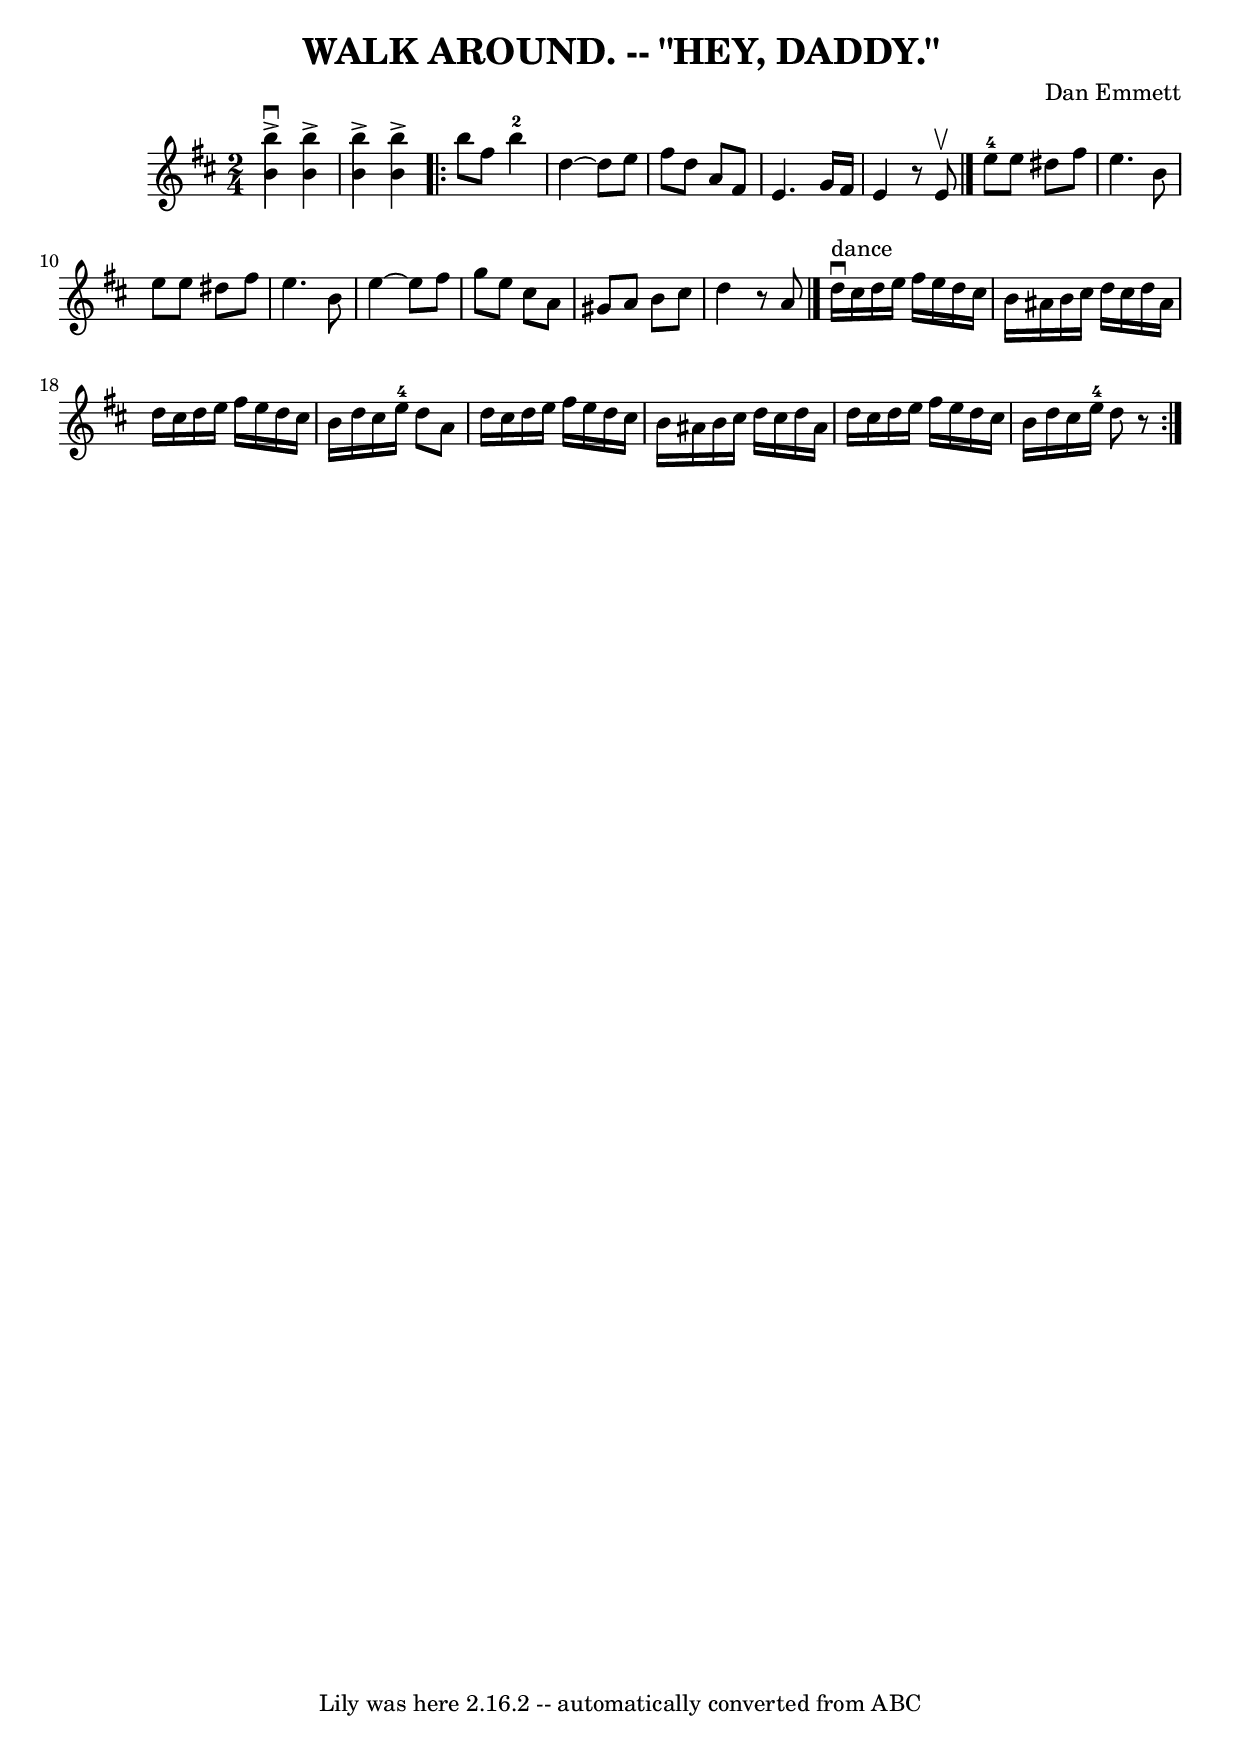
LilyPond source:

\version "2.16.2"
\include "Mammoth.ily"
\header {
  %% book = "Ryan's Mammoth Collection of Fiddle Tunes"
  composer = "Dan Emmett"
  crossRefNumber = "1"
  footnotes = ""
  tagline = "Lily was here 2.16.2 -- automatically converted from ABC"
  title = "WALK AROUND. -- \"HEY, DADDY.\""

}
voicedefault =  {


  \time 2/4 
  \key b \minor % %indent 600
  << b''4^\accent^\downbow b'4   >>   << b''4^\accent b'4   >>   
  |
  << b''4^\accent b'4   >>   << b''4^\accent b'4   >>   
  |
  
  \repeat volta 2 {
    b''8 fis''8 b''4-2   |
    
    d''4   ~ d''8 e''8    |
    fis''8 d''8 a'8 fis'8    
    |
    e'4. g'16 fis'16    |
    e'4    r8 e'8^\upbow   
    \bar "|." e''8-4 e''8 dis''8 fis''8    |
    e''4. b'8 
    |
    e''8 e''8 dis''8 fis''8    |
    e''4. b'8    
    |
    e''4   ~ e''8 fis''8    |
    g''8 e''8 cis''8    
    a'8    |
    gis'8 a'8 b'8 cis''8    |
    d''4    r8 a'8    
    \bar "|." d''16^"dance"^\downbow cis''16 d''16 e''16    
    fis''16 e''16 d''16 cis''16    |
    b'16 ais'16 b'16    
    cis''16 d''16 cis''16 d''16 ais'16    |
    d''16 cis''16   
    d''16 e''16 fis''16 e''16 d''16 cis''16    |
    b'16    
    d''16 cis''16 e''16-4 d''8 a'8    |
    d''16 cis''16   
    d''16 e''16 fis''16 e''16 d''16 cis''16    |
    b'16    
    ais'16 b'16 cis''16 d''16 cis''16 d''16 ais'16    |
    
    d''16 cis''16 d''16 e''16 fis''16 e''16 d''16 cis''16    
    |
    b'16 d''16 cis''16 e''16-4 d''8    r8     
  }

}

\score{
  <<

    \context Staff="default"
    {
      \voicedefault 
      
    }

  >>
  \layout {
    
  }
  \midi {
  }

}
